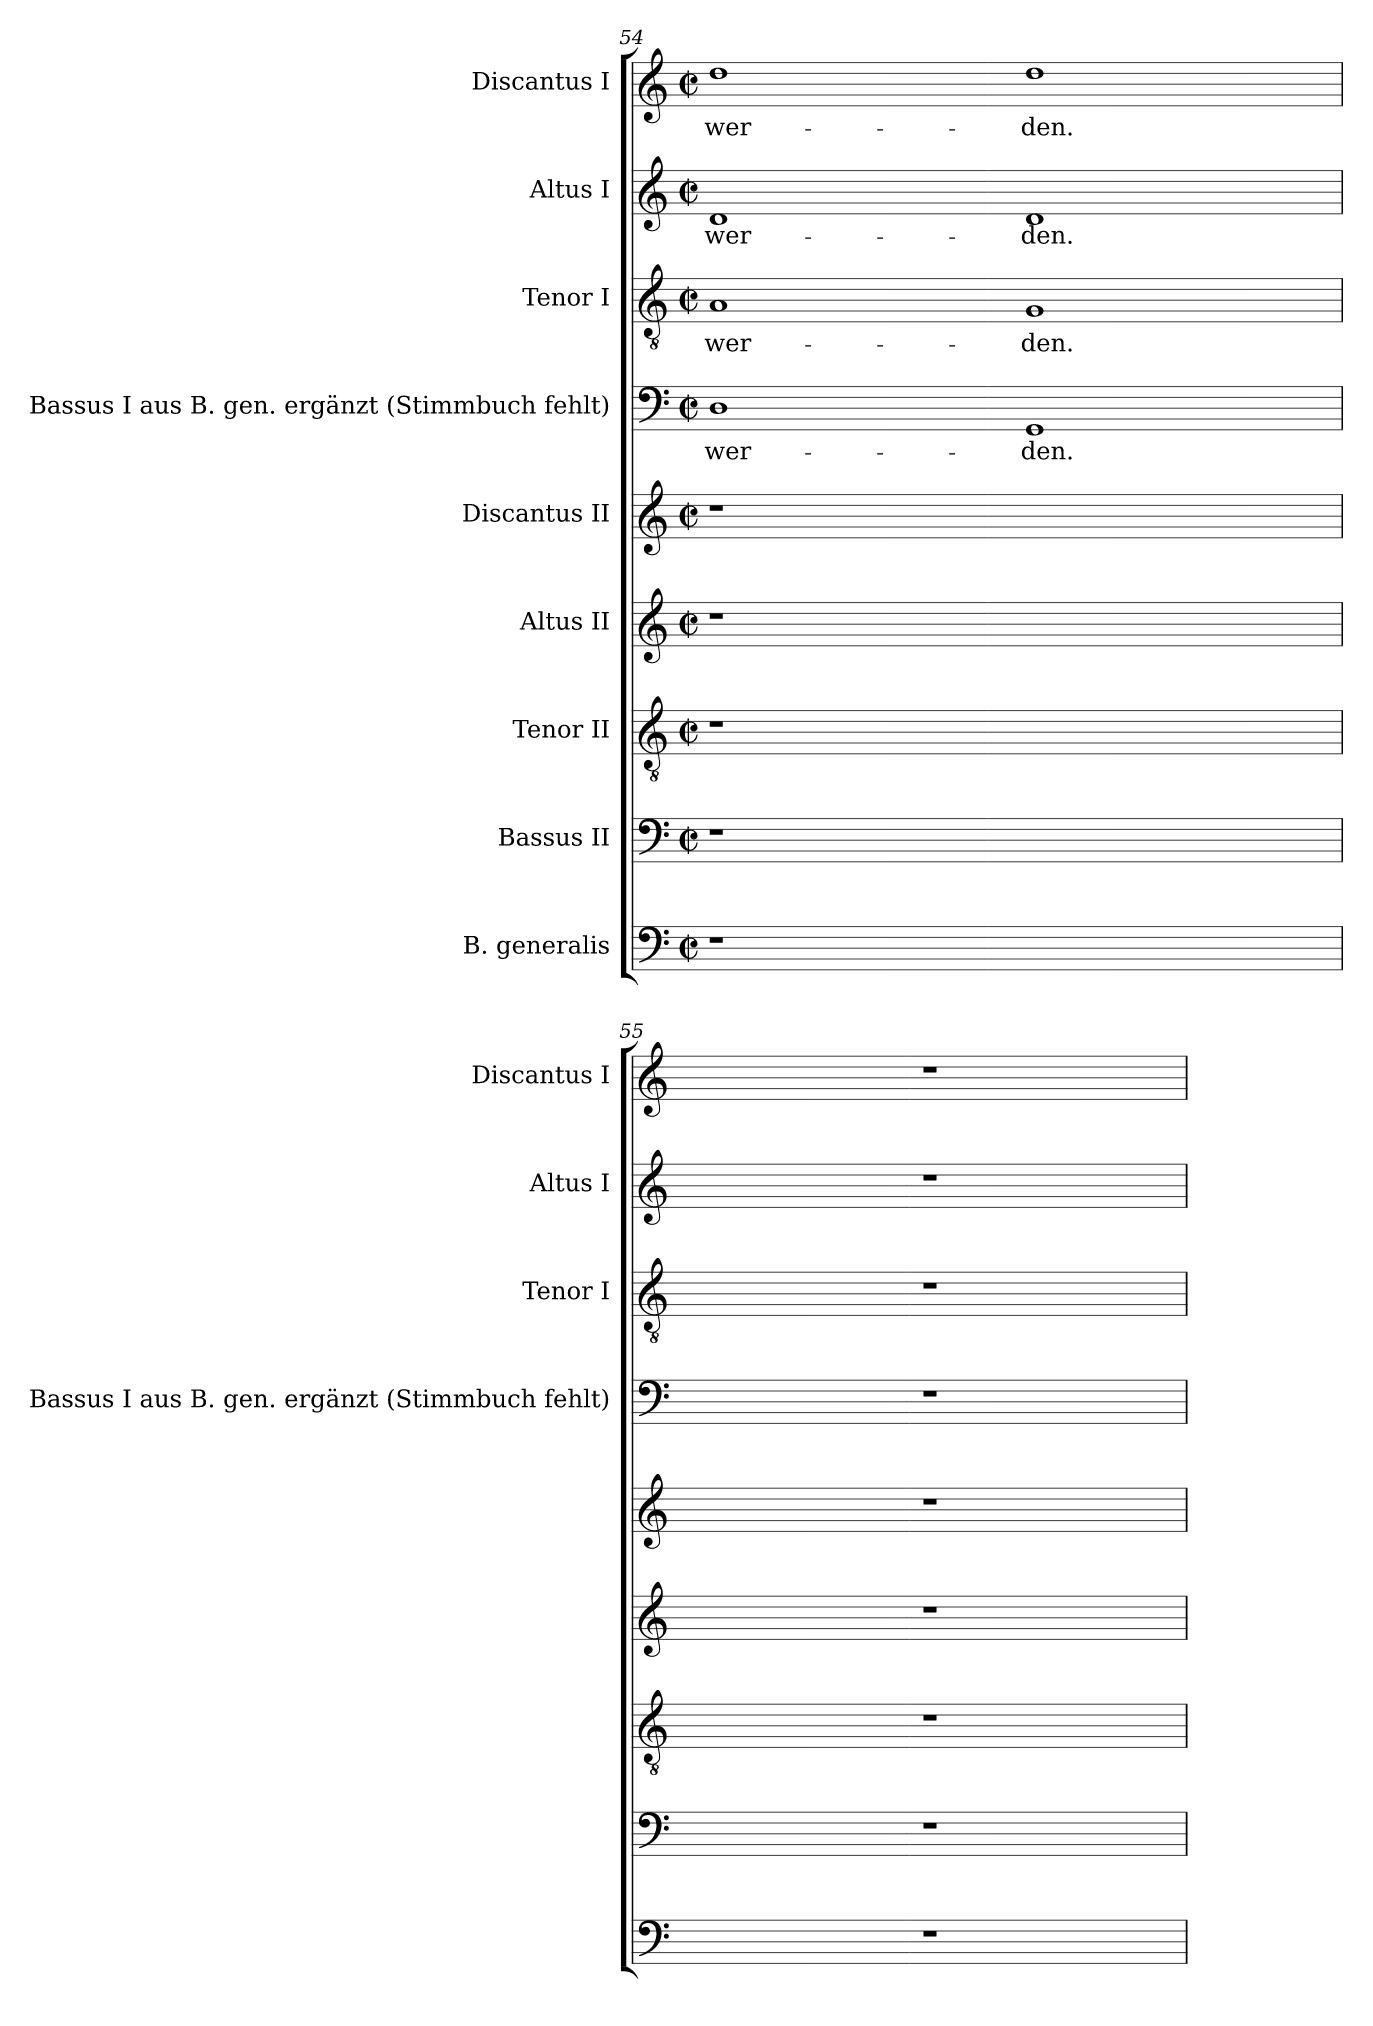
**kern	**kern	**kern	**kern	**kern	**kern	**text	**kern	**text	**kern	**text	**kern	**text
*part9	*part8	*part7	*part6	*part5	*part4	*part4	*part3	*part3	*part2	*part2	*part1	*part1
*staff9	*staff8	*staff7	*staff6	*staff5	*staff4	*staff4	*staff3	*staff3	*staff2	*staff2	*staff1	*staff1
*I"B. generalis	*I"Bassus II	*I"Tenor II	*I"Altus II	*I"Discantus II	*I"Bassus I aus B. gen. ergänzt  (Stimmbuch fehlt)	*	*I"Tenor I	*	*I"Altus I	*	*I"Discantus I	*
*	*	*	*	*	*I'Bassus I aus B. gen. ergänzt  (Stimmbuch fehlt)	*	*I'Tenor I	*	*I'Altus I	*	*I'Discantus I	*
!!LO:LB:g=z
*clefF4	*clefF4	*clefGv2	*clefG2	*clefG2	*clefF4	*	*clefGv2	*	*clefG2	*	*clefG2	*
*M2/2	*M2/2	*M2/2	*M2/2	*M2/2	*M2/2	*	*M2/2	*	*M2/2	*	*M2/2	*
*met(c|)	*met(c|)	*met(c|)	*met(c|)	*met(c|)	*met(c|)	*	*met(c|)	*	*met(c|)	*	*met(c|)	*
=54	=54	=54	=54	=54	=54	=54	=54	=54	=54	=54	=54	=54
!	!	!	!	!	!	!LO:LY:b:cj	!	!LO:LY:b:cj	!	!LO:LY:b:cj	!	!LO:LY:b:cj
1r	1r	1r	1r	1r	1D	wer-	1A	wer-	1d	wer-	1dd	wer-
!	!	!	!	!	!	!LO:LY:b:cj	!	!LO:LY:b:cj	!	!LO:LY:b:cj	!	!LO:LY:b:cj
1ryy	1ryy	1ryy	1ryy	1ryy	1GG	-den.	1G	-den.	1d	-den.	1dd	-den.
=55	=55	=55	=55	=55	=55	=55	=55	=55	=55	=55	=55	=55
1r	1r	1r	1r	1r	1r	.	1r	.	1r	.	1r	.
=	=	=	=	=	=	=	=	=	=	=	=	=
*-	*-	*-	*-	*-	*-	*-	*-	*-	*-	*-	*-	*-
